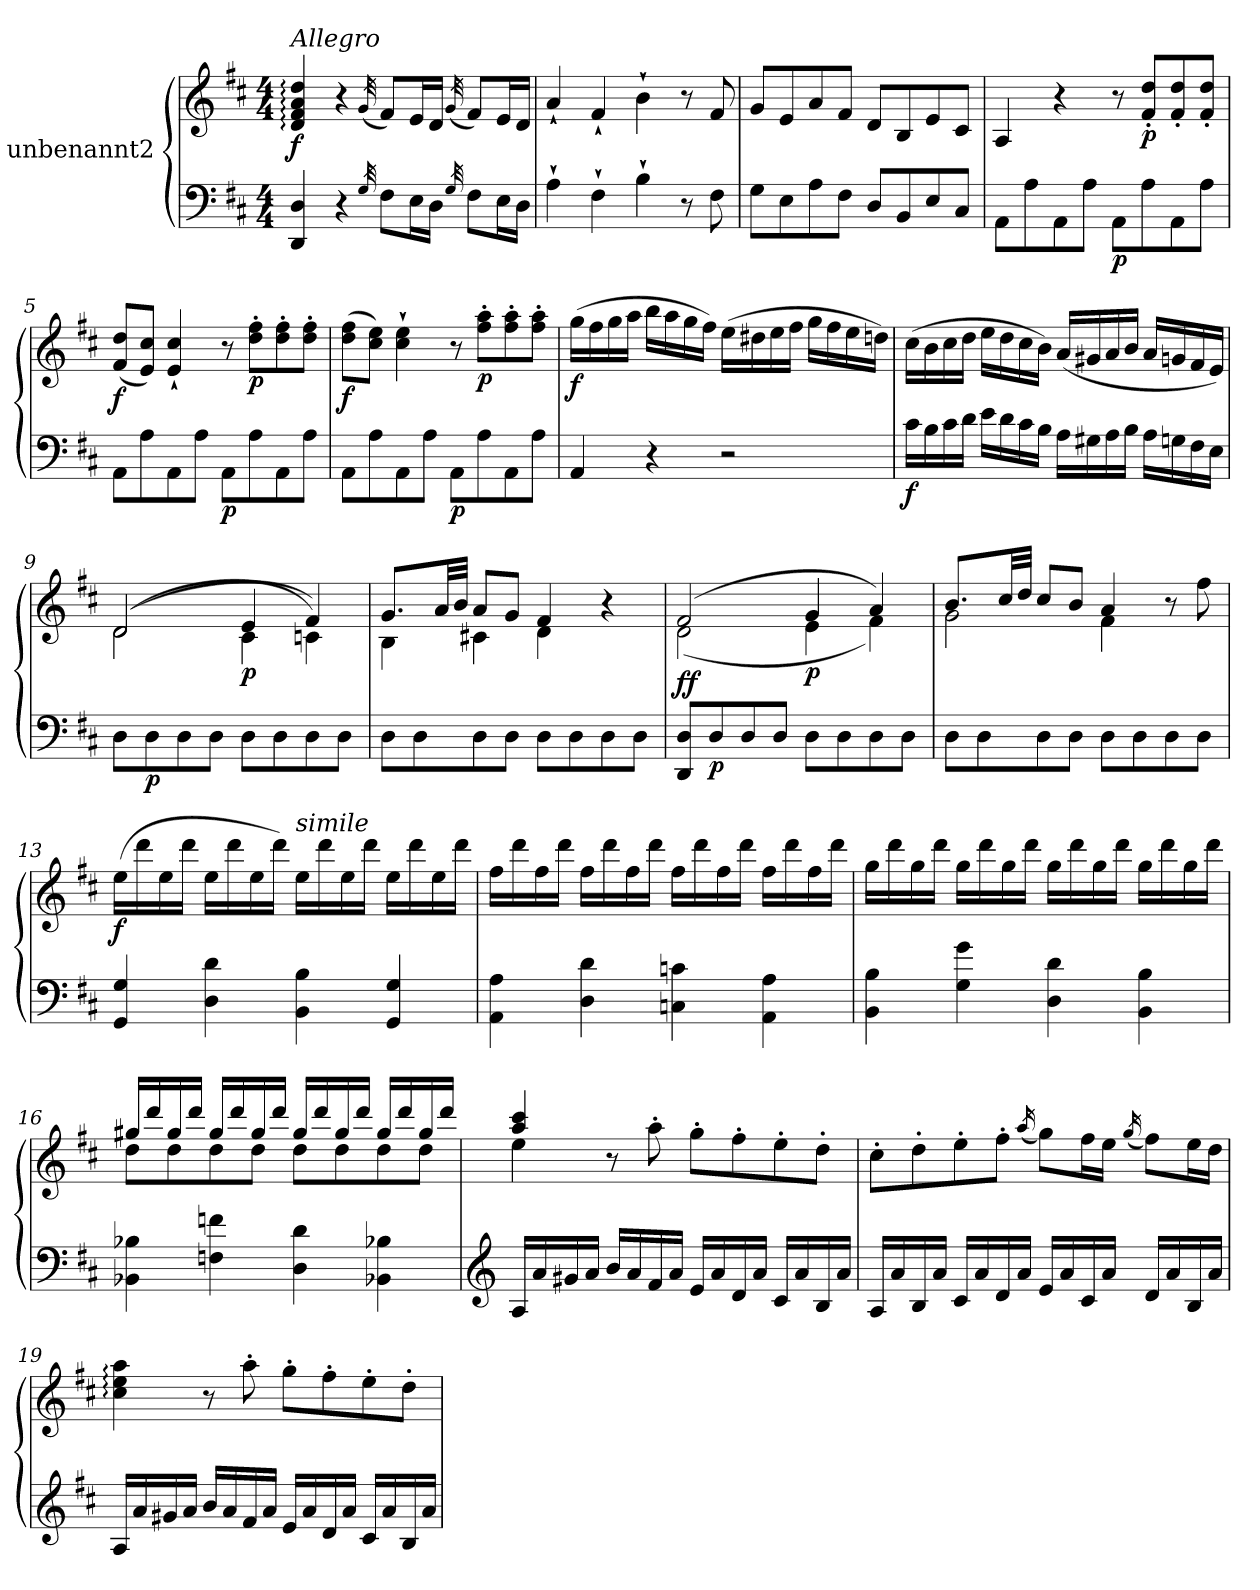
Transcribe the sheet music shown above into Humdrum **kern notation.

**kern	**kern	**dynam
*part1	*part1	*part1
*staff2	*staff1	*staff1/2
*I"unbenannt2	*	*
*clefF4	*clefG2	*
*k[f#c#]	*k[f#c#]	*
*M4/4	*M4/4	*
=1	=1	=1
!	!LO:TX:a:i:t=Allegro	!
!	!	!LO:DY:b
4DD/ 4D/	4d/: 4f#/: 4a/: 4dd/:	f
4r	4r	.
32qG/	(<32qg/	.
8F#\L	8f#/L)	.
16E\L	16e/L	.
16D\JJ	16d/JJ	.
32qG/	(<32qg/	.
8F#\L	8f#/L)	.
16E\L	16e/L	.
16D\JJ	16d/JJ	.
=2	=2	=2
4A`\	4a`/	.
4F#`\	4f#`/	.
4B`\	4b`\	.
8r	8r	.
8F#\	8f#/	.
=3	=3	=3
8G\L	8g/L	.
8E\	8e/	.
8A\	8a/	.
8F#\J	8f#/J	.
8D/L	8d/L	.
8BB/	8B/	.
8E/	8e/	.
8C#/J	8c#/J	.
=4	=4	=4
8AA\L	4A/	.
8A\	.	.
8AA\	4r	.
8A\J	.	.
!	!	!LO:DY:b=2
8AA\L	8r	p
!	!	!LO:DY:b
8A\	8f#/' 8dd/'L	p
8AA\	8f#/' 8dd/'	.
8A\J	8f#/' 8dd/'J	.
=5	=5	=5
!	!	!LO:DY:b
8AA\L	(<8f#/ 8dd/L	f
8A\	8e/ 8cc#/J)	.
8AA\	4e/` 4cc#/`	.
8A\J	.	.
!	!	!LO:DY:b=2
8AA\L	8r	p
!	!	!LO:DY:b
8A\	8dd\' 8ff#\'L	p
8AA\	8dd\' 8ff#\'	.
8A\J	8dd\' 8ff#\'J	.
=6	=6	=6
!	!	!LO:DY:b
8AA\L	(>8dd\ 8ff#\L	f
8A\	8cc#\ 8ee\J)	.
8AA\	4cc#\` 4ee\`	.
8A\J	.	.
!	!	!LO:DY:b=2
8AA\L	8r	p
!	!	!LO:DY:b
8A\	8ff#\' 8aa\'L	p
8AA\	8ff#\' 8aa\'	.
8A\J	8ff#\' 8aa\'J	.
=7	=7	=7
!	!	!LO:DY:b
4AA/	(>16gg\LL	f
.	16ff#\	.
.	16gg\	.
.	16aa\JJ	.
4r	16bb\LL	.
.	16aa\	.
.	16gg\	.
.	16ff#\JJ)	.
2r	(>16ee\LL	.
.	16dd#X\	.
.	16ee\	.
.	16ff#\JJ	.
.	16gg\LL	.
.	16ff#\	.
.	16ee\	.
.	16ddn\JJ)	.
=8	=8	=8
!	!	!LO:DY:b=2
16c#\LL	(>16cc#\LL	f
16B\	16b\	.
16c#\	16cc#\	.
16d\JJ	16dd\JJ	.
16e\LL	16ee\LL	.
16d\	16dd\	.
16c#\	16cc#\	.
16B\JJ	16b\JJ)	.
16A\LL	(<16a/LL	.
16G#X\	16g#X/	.
16A\	16a/	.
16B\JJ	16b/JJ	.
16A\LL	16a/LL	.
16Gn\	16gn/	.
16F#\	16f#/	.
16E\JJ	16e/JJ)	.
=9	=9	=9
*	*^	*
8D\L	(>(<2d/	2d\	.
!	!	!	!LO:DY:b=2
8D\	.	.	p
8D\	.	.	.
8D\J	.	.	.
!	!	!	!LO:DY:b
8D\L	4e/	4c#\	p
8D\	.	.	.
8D\	4f#/)	4cn\)	.
8D\J	.	.	.
=10	=10	=10	=10
8D\L	8.g/L	4B\	.
8D\	.	.	.
.	32a/LL	.	.
.	32b/JJJ	.	.
8D\	8a/L	4c#X\	.
8D\J	8g/J	.	.
8D\L	4f#/	4d\	.
8D\	.	.	.
8D\	4r	4ryy	.
8D\J	.	.	.
=11	=11	=11	=11
!	!	!	!LO:DY:b=2
!	!	!	!LO:DY:n=1:a=2
8DD/ 8D/L	(>2f#/	(<2d\	f f
!	!	!	!LO:DY:n=2:b=2
8D/	.	.	p
8D/	.	.	.
8D/J	.	.	.
!	!	!	!LO:DY:n=3:b
8D\L	4g/	4e\	p
8D\	.	.	.
8D\	4a/)	4f#\)	.
8D\J	.	.	.
=12	=12	=12	=12
8D\L	8.b/L	2g\	.
8D\	.	.	.
.	32cc#/LL	.	.
.	32dd/JJJ	.	.
8D\	8cc#/L	.	.
8D\J	8b/J	.	.
8D\L	4a/	4f#\	.
8D\	.	.	.
8D\	8r	4ryy	.
8D\J	8ff#\	.	.
*	*v	*v	*
=13	=13	=13
!	!	!LO:DY:b
4GG/ 4G/	(>16ee\LL	f
.	16ddd\	.
.	16ee\	.
.	16ddd\JJ	.
4D\ 4d\	16ee\LL	.
.	16ddd\	.
.	16ee\	.
.	16ddd\JJ)	.
!	!LO:TX:a:i:t=simile	!
4BB\ 4B\	16ee\LL	.
.	16ddd\	.
.	16ee\	.
.	16ddd\JJ	.
4GG/ 4G/	16ee\LL	.
.	16ddd\	.
.	16ee\	.
.	16ddd\JJ	.
=14	=14	=14
4AA\ 4A\	16ff#\LL	.
.	16ddd\	.
.	16ff#\	.
.	16ddd\JJ	.
4D\ 4d\	16ff#\LL	.
.	16ddd\	.
.	16ff#\	.
.	16ddd\JJ	.
4Cn\ 4cn\	16ff#\LL	.
.	16ddd\	.
.	16ff#\	.
.	16ddd\JJ	.
4AA\ 4A\	16ff#\LL	.
.	16ddd\	.
.	16ff#\	.
.	16ddd\JJ	.
=15	=15	=15
4BB\ 4B\	16gg\LL	.
.	16ddd\	.
.	16gg\	.
.	16ddd\JJ	.
4G\ 4g\	16gg\LL	.
.	16ddd\	.
.	16gg\	.
.	16ddd\JJ	.
4D\ 4d\	16gg\LL	.
.	16ddd\	.
.	16gg\	.
.	16ddd\JJ	.
4BB\ 4B\	16gg\LL	.
.	16ddd\	.
.	16gg\	.
.	16ddd\JJ	.
=16	=16	=16
*	*^	*
4BB-X\ 4B-X\	16gg#X/LL	8dd\L	.
.	16ddd/	.	.
.	16gg#/	8dd\	.
.	16ddd/JJ	.	.
4Fn\ 4fn\	16gg#/LL	8dd\	.
.	16ddd/	.	.
.	16gg#/	8dd\J	.
.	16ddd/JJ	.	.
4D\ 4d\	16gg#/LL	8dd\L	.
.	16ddd/	.	.
.	16gg#/	8dd\	.
.	16ddd/JJ	.	.
4BB-X\ 4B-X\	16gg#/LL	8dd\	.
.	16ddd/	.	.
.	16gg#/	8dd\J	.
.	16ddd/JJ	.	.
=17	=17	=17	=17
*clefG2	*	*	*
16A/LL	4aa/ 4ccc#/	4ee\	.
16a/	.	.	.
16g#X/	.	.	.
16a/JJ	.	.	.
16b/LL	8r	2.ryy	.
16a/	.	.	.
16f#/	8aa'\	.	.
16a/JJ	.	.	.
16e/LL	8gg'\L	.	.
16a/	.	.	.
16d/	8ff#'\	.	.
16a/JJ	.	.	.
16c#/LL	8ee'\	.	.
16a/	.	.	.
16B/	8dd'\J	.	.
16a/JJ	.	.	.
*	*v	*v	*
=18	=18	=18
16A/LL	8cc#'\L	.
16a/	.	.
16B/	8dd'\	.
16a/JJ	.	.
16c#/LL	8ee'\	.
16a/	.	.
16d/	8ff#'\J	.
16a/JJ	.	.
.	(<16qaa/	.
16e/LL	8gg\L)	.
16a/	.	.
16c#/	16ff#\L	.
16a/JJ	16ee\JJ	.
.	(<16qgg/	.
16d/LL	8ff#\L)	.
16a/	.	.
16B/	16ee\L	.
16a/JJ	16dd\JJ	.
=19	=19	=19
16A/LL	4cc#\: 4ee\: 4aa\:	.
16a/	.	.
16g#X/	.	.
16a/JJ	.	.
16b/LL	8r	.
16a/	.	.
16f#/	8aa'\	.
16a/JJ	.	.
16e/LL	8gg'\L	.
16a/	.	.
16d/	8ff#'\	.
16a/JJ	.	.
16c#/LL	8ee'\	.
16a/	.	.
16B/	8dd'\J	.
16a/JJ	.	.
=	=	=
*-	*-	*-
